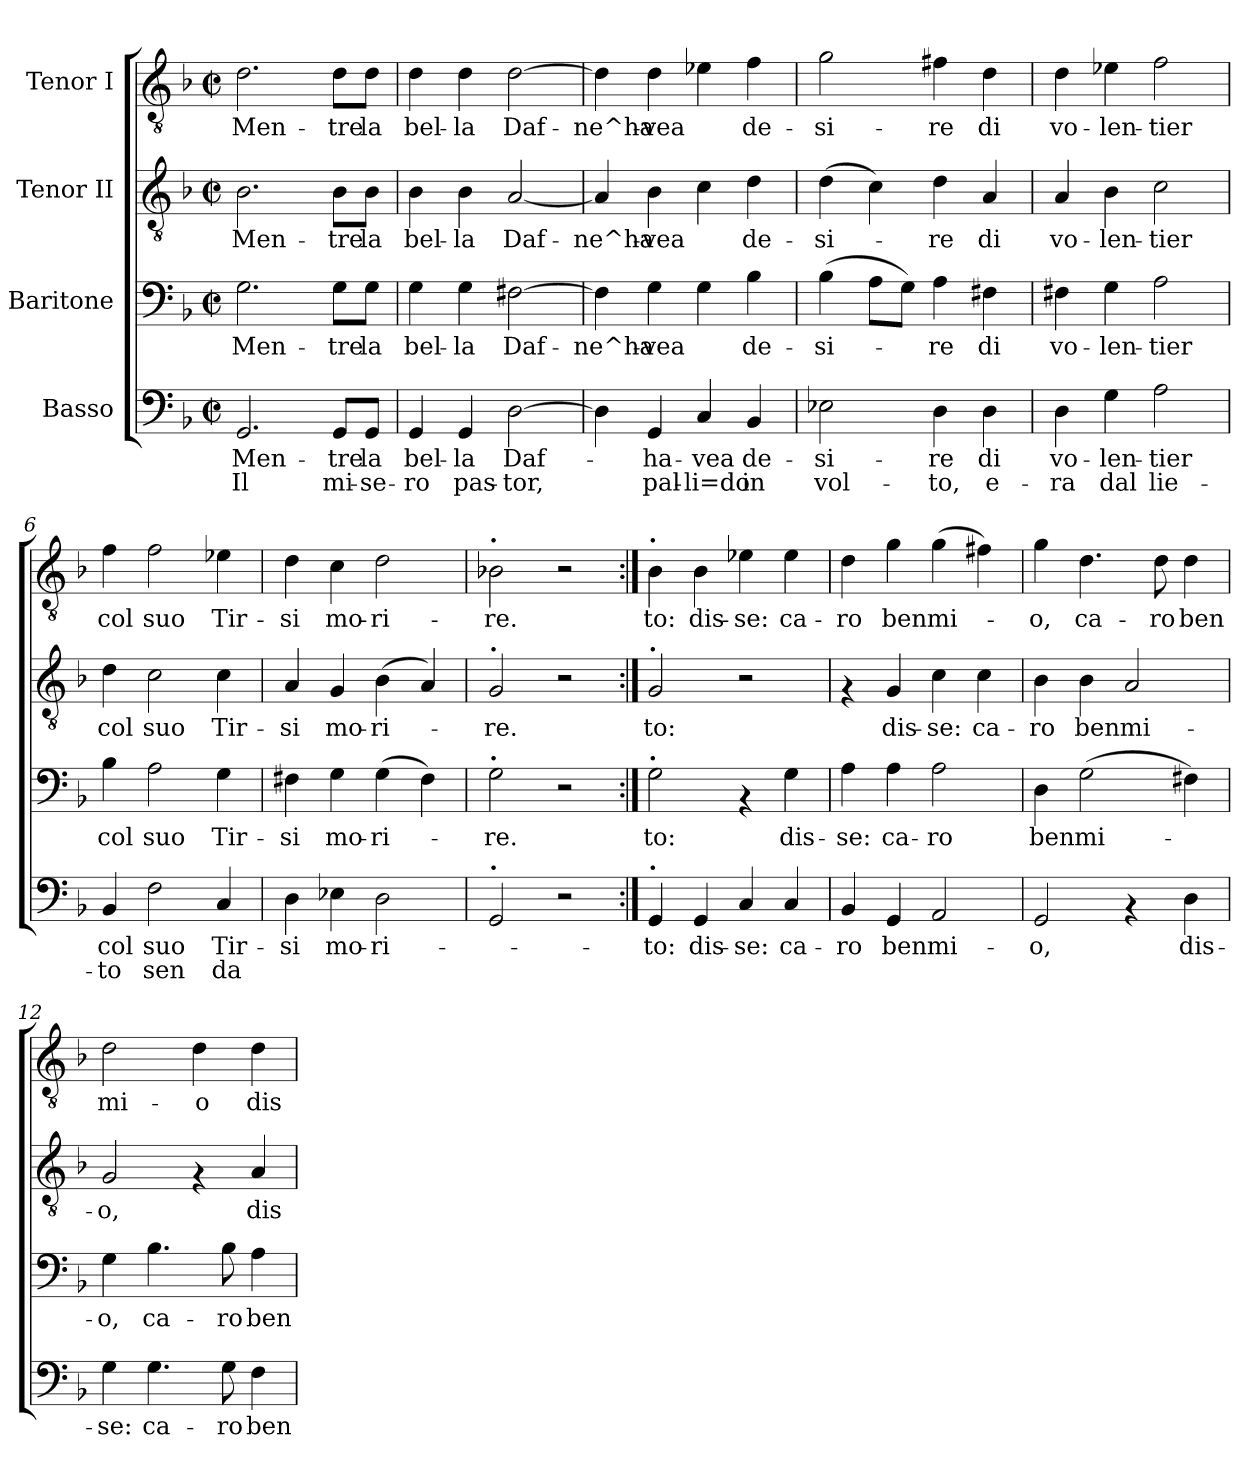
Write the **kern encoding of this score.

**kern	**text	**text	**kern	**text	**kern	**text	**kern	**text
*part4	*part4	*part4	*part3	*part3	*part2	*part2	*part1	*part1
*staff4	*staff4	*staff4	*staff3	*staff3	*staff2	*staff2	*staff1	*staff1
*I"Basso	*	*	*I"Baritone	*	*I"Tenor II	*	*I"Tenor I	*
*clefF4	*	*	*clefF4	*	*clefGv2	*	*clefGv2	*
*k[b-]	*	*	*k[b-]	*	*k[b-]	*	*k[b-]	*
*F:	*	*	*F:	*	*F:	*	*F:	*
*M2/2	*	*	*M2/2	*	*M2/2	*	*M2/2	*
*met(c|)	*	*	*met(c|)	*	*met(c|)	*	*met(c|)	*
=1	=1	=1	=1	=1	=1	=1	=1	=1
!	!LO:LY:b	!LO:LY:b	!	!LO:LY:b	!	!LO:LY:b	!	!LO:LY:b
2.GG/	Men-	Il	2.G\	Men-	2.B-\	Men-	2.d\	Men-
!	!LO:LY:b	!LO:LY:b	!	!LO:LY:b	!	!LO:LY:b	!	!LO:LY:b
8GG/L	-tre	mi-	8G\L	-tre	8B-\L	-tre	8d\L	-tre
!	!LO:LY:b	!LO:LY:b	!	!LO:LY:b	!	!LO:LY:b	!	!LO:LY:b
8GG/J	la	-se-	8G\J	la	8B-\J	la	8d\J	la
=2	=2	=2	=2	=2	=2	=2	=2	=2
!	!LO:LY:b	!LO:LY:b	!	!LO:LY:b	!	!LO:LY:b	!	!LO:LY:b
4GG/	bel-	-ro	4G\	bel-	4B-\	bel-	4d\	bel-
!	!LO:LY:b	!LO:LY:b	!	!LO:LY:b	!	!LO:LY:b	!	!LO:LY:b
4GG/	-la	pas-	4G\	-la	4B-\	-la	4d\	-la
!	!LO:LY:b	!LO:LY:b	!	!LO:LY:b	!	!LO:LY:b	!	!LO:LY:b
[>2D\	Daf-	-tor,	[>2F#X\	Daf-	[<2A/	Daf-	[>2d\	Daf-
=3	=3	=3	=3	=3	=3	=3	=3	=3
!	!	!	!	!LO:LY:b	!	!LO:LY:b	!	!LO:LY:b
4D\]	.	.	4F#\]	-ne^ha-	4A/]	-ne^ha-	4d\]	-ne^ha-
!	!LO:LY:b	!LO:LY:b	!	!LO:LY:b	!	!LO:LY:b	!	!LO:LY:b
4GG/	ha-	pal-	4G\	-vea	4B-\	-vea	4d\	-vea
!	!LO:LY:b	!LO:LY:b	!	!	!	!	!	!
4C/	-vea	-li=do	4G\	.	4c\	.	4e-X\	.
!	!LO:LY:b	!LO:LY:b	!	!LO:LY:b	!	!LO:LY:b	!	!LO:LY:b
4BB-/	de-	in	4B-\	de-	4d\	de-	4f\	de-
=4	=4	=4	=4	=4	=4	=4	=4	=4
!	!LO:LY:b	!LO:LY:b	!	!LO:LY:b	!	!LO:LY:b	!	!LO:LY:b
2E-X\	-si-	vol-	(>4B-\	-si-	(>4d\	-si-	2g\	-si-
.	.	.	8A\L	.	4c\)	.	.	.
.	.	.	8G\J)	.	.	.	.	.
!	!LO:LY:b	!LO:LY:b	!	!LO:LY:b	!	!LO:LY:b	!	!LO:LY:b
4D\	-re	-to,	4A\	-re	4d\	-re	4f#X\	-re
!	!LO:LY:b	!LO:LY:b	!	!LO:LY:b	!	!LO:LY:b	!	!LO:LY:b
4D\	di	e-	4F#X\	di	4A/	di	4d\	di
=5	=5	=5	=5	=5	=5	=5	=5	=5
!	!LO:LY:b	!LO:LY:b	!	!LO:LY:b	!	!LO:LY:b	!	!LO:LY:b
4D\	vo-	-ra	4F#X\	vo-	4A/	vo-	4d\	vo-
!	!LO:LY:b	!LO:LY:b	!	!LO:LY:b	!	!LO:LY:b	!	!LO:LY:b
4G\	-len-	dal	4G\	-len-	4B-\	-len-	4e-X\	-len-
!	!LO:LY:b	!LO:LY:b	!	!LO:LY:b	!	!LO:LY:b	!	!LO:LY:b
2A\	-tier	lie-	2A\	-tier	2c\	-tier	2f\	-tier
=6	=6	=6	=6	=6	=6	=6	=6	=6
!	!LO:LY:b	!LO:LY:b	!	!LO:LY:b	!	!LO:LY:b	!	!LO:LY:b
4BB-/	col	-to	4B-\	col	4d\	col	4f\	col
!	!LO:LY:b	!LO:LY:b	!	!LO:LY:b	!	!LO:LY:b	!	!LO:LY:b
2F\	suo	sen	2A\	suo	2c\	suo	2f\	suo
!	!LO:LY:b	!LO:LY:b	!	!LO:LY:b	!	!LO:LY:b	!	!LO:LY:b
4C/	Tir-	da	4G\	Tir-	4c\	Tir-	4e-X\	Tir-
!!LO:LB:g=z
=7	=7	=7	=7	=7	=7	=7	=7	=7
!	!LO:LY:b	!	!	!LO:LY:b	!	!LO:LY:b	!	!LO:LY:b
4D\	-si	.	4F#X\	-si	4A/	-si	4d\	-si
!	!LO:LY:b	!	!	!LO:LY:b	!	!LO:LY:b	!	!LO:LY:b
4E-X\	mo-	.	4G\	mo-	4G/	mo-	4c\	mo-
!	!LO:LY:b	!	!	!LO:LY:b	!	!LO:LY:b	!	!LO:LY:b
2D\	-ri-	.	(>4G\	-ri-	(>4B-\	-ri-	2d\	-ri-
.	.	.	4F#\)	.	4A/)	.	.	.
=8	=8	=8	=8	=8	=8	=8	=8	=8
!	!	!	!	!	!	!	!LO:TX:a:B:t=.	!
!	!	!	!	!	!LO:TX:a:B:t=.	!	!	!
!	!	!	!LO:TX:a:B:t=.	!	!	!	!	!
!LO:TX:a:B:t=.	!	!	!	!	!	!	!	!
!	!	!	!	!LO:LY:b	!	!LO:LY:b	!	!LO:LY:b
2GG/	.	.	2G\	-re.	2G/	-re.	2B-X\	-re.
2r	.	.	2r	.	2r	.	2r	.
=9:|!	=9:|!	=9:|!	=9:|!	=9:|!	=9:|!	=9:|!	=9:|!	=9:|!
!	!	!	!	!	!	!	!LO:TX:a:B:t=.	!
!	!	!	!	!	!LO:TX:a:B:t=.	!	!	!
!	!	!	!LO:TX:a:B:t=.	!	!	!	!	!
!LO:TX:a:B:t=.	!	!	!	!	!	!	!	!
!	!LO:LY:b	!	!	!LO:LY:b	!	!LO:LY:b	!	!LO:LY:b
4GG/	to:	.	2G\	to:	2G/	to:	4B-\	to:
!	!LO:LY:b	!	!	!	!	!	!	!LO:LY:b
4GG/	dis-	.	.	.	.	.	4B-\	dis-
!	!LO:LY:b	!	!	!	!	!	!	!LO:LY:b
4C/	-se:	.	4rAA	.	2r	.	4e-X\	-se:
!	!LO:LY:b	!	!	!LO:LY:b	!	!	!	!LO:LY:b
4C/	ca-	.	4G\	dis-	.	.	4e-\	ca-
=10	=10	=10	=10	=10	=10	=10	=10	=10
!	!LO:LY:b	!	!	!LO:LY:b	!	!	!	!LO:LY:b
4BB-/	-ro	.	4A\	-se:	4rF	.	4d\	-ro
!	!LO:LY:b	!	!	!LO:LY:b	!	!LO:LY:b	!	!LO:LY:b
4GG/	ben	.	4A\	ca-	4G/	dis-	4g\	ben
!	!LO:LY:b	!	!	!LO:LY:b	!	!LO:LY:b	!	!LO:LY:b
2AA/	mi-	.	2A\	-ro	4c\	-se:	(>4g\	mi-
!	!	!	!	!	!	!LO:LY:b	!	!
.	.	.	.	.	4c\	ca-	4f#X\)	.
=11	=11	=11	=11	=11	=11	=11	=11	=11
!	!LO:LY:b	!	!	!LO:LY:b	!	!LO:LY:b	!	!LO:LY:b
2GG/	-o,	.	4D\	ben	4B-\	-ro	4g\	-o,
!	!	!	!	!LO:LY:b	!	!LO:LY:b	!	!LO:LY:b
.	.	.	(>2G\	mi-	4B-\	ben	4.d\	ca-
!	!	!	!	!	!	!LO:LY:b	!	!
4rAA	.	.	.	.	2A/	mi-	.	.
!	!	!	!	!	!	!	!	!LO:LY:b
.	.	.	.	.	.	.	8d\	-ro
!	!LO:LY:b	!	!	!	!	!	!	!LO:LY:b
4D\	dis-	.	4F#X\)	.	.	.	4d\	ben
=12	=12	=12	=12	=12	=12	=12	=12	=12
!	!LO:LY:b	!	!	!LO:LY:b	!	!LO:LY:b	!	!LO:LY:b
4G\	-se:	.	4G\	-o,	2G/	-o,	2d\	mi-
!	!LO:LY:b	!	!	!LO:LY:b	!	!	!	!
4.G\	ca-	.	4.B-\	ca-	.	.	.	.
!	!	!	!	!	!	!	!	!LO:LY:b
.	.	.	.	.	4rF	.	4d\	-o
!	!LO:LY:b	!	!	!LO:LY:b	!	!	!	!
8G\	-ro	.	8B-\	-ro	.	.	.	.
!	!LO:LY:b	!	!	!LO:LY:b	!	!LO:LY:b	!	!LO:LY:b
4F\	ben	.	4A\	ben	4A/	dis-	4d\	dis-
=	=	=	=	=	=	=	=	=
*-	*-	*-	*-	*-	*-	*-	*-	*-
